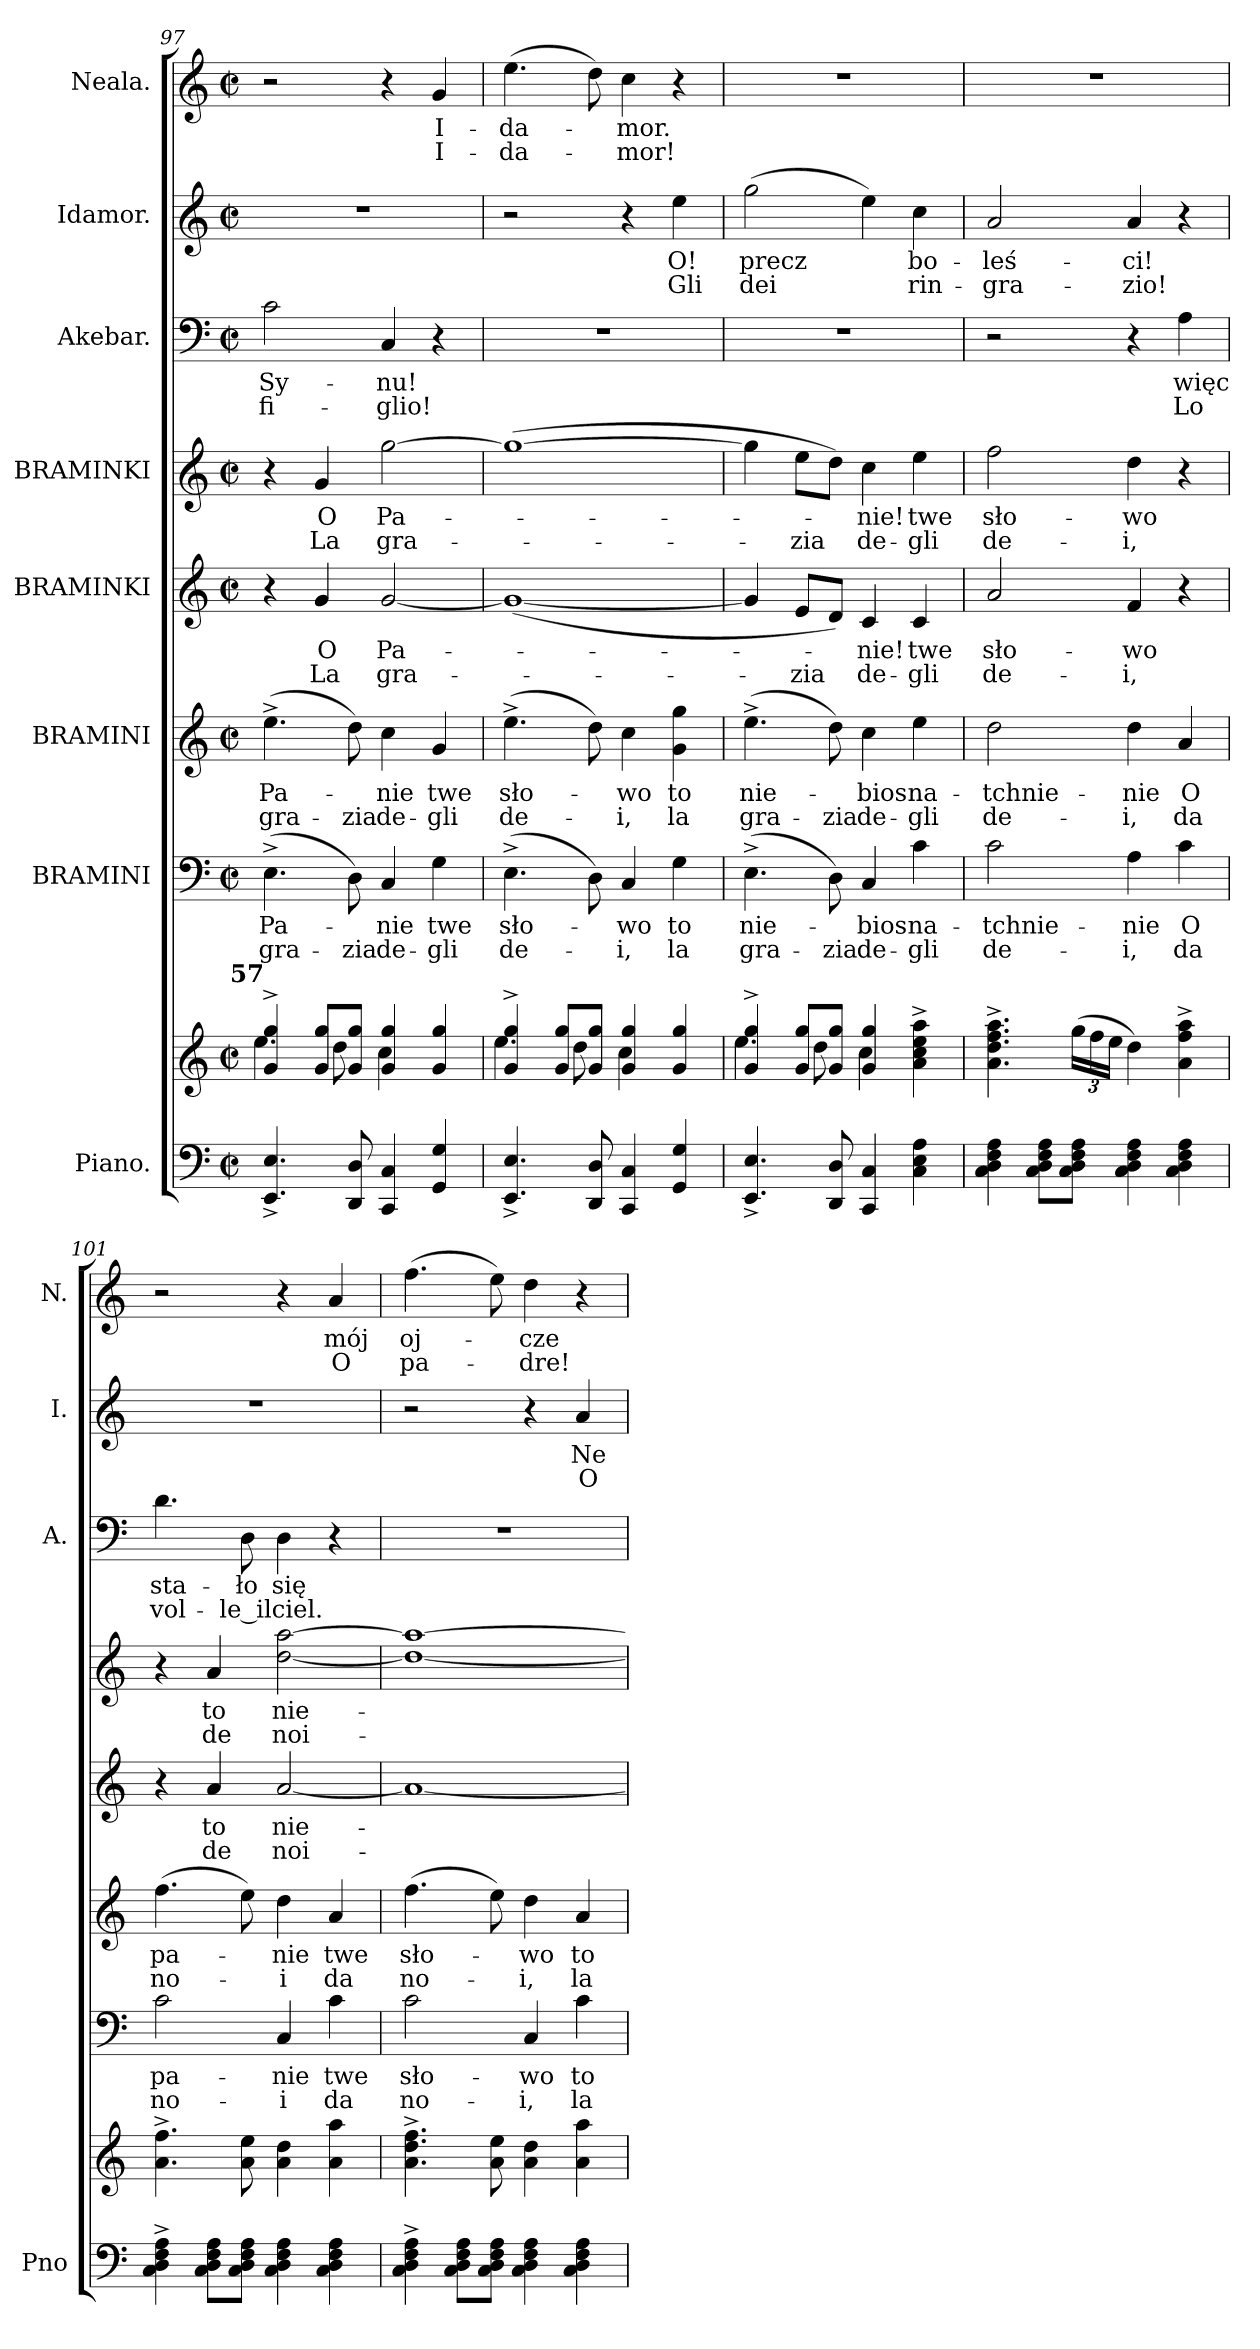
**kern	**kern	**kern	**text	**text	**kern	**text	**text	**kern	**text	**text	**kern	**text	**text	**kern	**text	**text	**kern	**text	**text	**kern	**text	**text
*part8	*part8	*part7	*part7	*part7	*part6	*part6	*part6	*part5	*part5	*part5	*part4	*part4	*part4	*part3	*part3	*part3	*part2	*part2	*part2	*part1	*part1	*part1
*staff9	*staff8	*staff7	*staff7	*staff7	*staff6	*staff6	*staff6	*staff5	*staff5	*staff5	*staff4	*staff4	*staff4	*staff3	*staff3	*staff3	*staff2	*staff2	*staff2	*staff1	*staff1	*staff1
*I"Piano.	*	*I"BRAMINI	*	*	*I"BRAMINI	*	*	*I"BRAMINKI	*	*	*I"BRAMINKI	*	*	*I"Akebar.	*	*	*I"Idamor.	*	*	*I"Neala.	*	*
*I'Pno	*	*	*	*	*	*	*	*	*	*	*	*	*	*I'A.	*	*	*I'I.	*	*	*I'N.	*	*
*clefF4	*clefG2	*clefF4	*	*	*clefG2	*	*	*clefG2	*	*	*clefG2	*	*	*clefF4	*	*	*clefG2	*	*	*clefG2	*	*
*	*	*	*	*	*ITrd8c12	*	*	*	*	*	*	*	*	*	*	*	*ITrd8c12	*	*	*	*	*
*k[]	*k[]	*k[]	*	*	*k[]	*	*	*k[]	*	*	*k[]	*	*	*k[]	*	*	*k[]	*	*	*k[]	*	*
*a:	*a:	*a:	*	*	*a:	*	*	*a:	*	*	*a:	*	*	*a:	*	*	*a:	*	*	*a:	*	*
*M2/2	*M2/2	*M2/2	*	*	*M2/2	*	*	*M2/2	*	*	*M2/2	*	*	*M2/2	*	*	*M2/2	*	*	*M2/2	*	*
*met(c|)	*met(c|)	*met(c|)	*	*	*met(c|)	*	*	*met(c|)	*	*	*met(c|)	*	*	*met(c|)	*	*	*met(c|)	*	*	*met(c|)	*	*
=97	=97	=97	=97	=97	=97	=97	=97	=97	=97	=97	=97	=97	=97	=97	=97	=97	=97	=97	=97	=97	=97	=97
*	*^	*	*	*	*	*	*	*	*	*	*	*	*	*	*	*	*	*	*	*	*	*
!	!LO:TX:a:B:rj:t=57	!	!	!	!	!	!	!	!	!	!	!	!	!	!	!	!	!	!	!	!	!	!
4.EE^/ 4.E^/	4g^</ 4gg^</	4.ee\	(4.E^\	Pa-	gra-	(4.e^\	Pa-	gra-	4r	.	.	4r	.	.	2c\	Sy-	fi-	1r	.	.	2r	.	.
.	8g/ 8gg/L	.	.	.	.	.	.	.	4g/	O	La	4g/	O	La	.	.	.	.	.	.	.	.	.
8DD/ 8D/	8g/ 8gg/J	8dd\	8D\)	.	-zia	8d\)	.	-zia	.	.	.	.	.	.	.	.	.	.	.	.	.	.	.
4CC/ 4C/	4g/ 4gg/	4cc\	4C/	-nie	de-	4c\	-nie	de-	[2g/	Pa-	gra-	[2gg\	Pa-	gra-	4C/	-nu!	-glio!	.	.	.	4r	.	.
4GG/ 4G/	4g/ 4gg/	4ryy	4G\	twe	-gli	4G/	twe	-gli	.	.	.	.	.	.	4r	.	.	.	.	.	4g/	I-	I-
=98	=98	=98	=98	=98	=98	=98	=98	=98	=98	=98	=98	=98	=98	=98	=98	=98	=98	=98	=98	=98	=98	=98	=98
4.EE^/ 4.E^/	4g^</ 4gg^</	4.ee\	(4.E^\	sło-	de-	(4.e^\	sło-	de-	(1g_	.	.	(1gg_	.	.	1r	.	.	2r	.	.	(4.ee\	-da-	-da-
.	8g/ 8gg/L	.	.	.	.	.	.	.	.	.	.	.	.	.	.	.	.	.	.	.	.	.	.
8DD/ 8D/	8g/ 8gg/J	8dd\	8D\)	.	.	8d\)	.	.	.	.	.	.	.	.	.	.	.	.	.	.	8dd\)	.	.
4CC/ 4C/	4g/ 4gg/	4cc\	4C/	-wo	-i,	4c\	-wo	-i,	.	.	.	.	.	.	.	.	.	4r	.	.	4cc\	-mor.	-mor!
4GG/ 4G/	4g/ 4gg/	4ryy	4G\	to	la	4G\ 4g\	to	la	.	.	.	.	.	.	.	.	.	4e\	O!	Gli	4r	.	.
=99	=99	=99	=99	=99	=99	=99	=99	=99	=99	=99	=99	=99	=99	=99	=99	=99	=99	=99	=99	=99	=99	=99	=99
4.EE^/ 4.E^/	4g^</ 4gg^</	4.ee\	(4.E^\	nie-	gra-	(4.e^\	nie-	gra-	4g/]	.	.	4gg\]	.	.	1r	.	.	(2g\	precz	dei	1r	.	.
.	8g/ 8gg/L	.	.	.	.	.	.	.	8e/L	.	-zia	8ee\L	.	-zia	.	.	.	.	.	.	.	.	.
8DD/ 8D/	8g/ 8gg/J	8dd\	8D\)	.	-zia	8d\)	.	-zia	8d/J)	.	.	8dd\J)	.	.	.	.	.	.	.	.	.	.	.
4CC/ 4C/	4g/ 4gg/	4cc\	4C/	-bios	de-	4c\	-bios	de-	4c/	-nie!	de-	4cc\	-nie!	de-	.	.	.	4e\)	.	.	.	.	.
4C\ 4E\ 4A\	4a^<\ 4cc^<\ 4ee^<\ 4aa^<\	4ryy	4c\	na-	-gli	4e\	na-	-gli	4c/	twe	-gli	4ee\	twe	-gli	.	.	.	4c\	bo-	rin-	.	.	.
*	*v	*v	*	*	*	*	*	*	*	*	*	*	*	*	*	*	*	*	*	*	*	*	*
=100	=100	=100	=100	=100	=100	=100	=100	=100	=100	=100	=100	=100	=100	=100	=100	=100	=100	=100	=100	=100	=100	=100
4C\ 4D\ 4F\ 4A\	4.a^<\ 4.dd^<\ 4.ff^<\ 4.aa^<\	2c\	-tchnie-	de-	2d\	-tchnie-	de-	2a/	sło-	de-	2ff\	sło-	de-	2r	.	.	2A/	-leś-	-gra-	1r	.	.
8C\ 8D\ 8F\ 8A\L	.	.	.	.	.	.	.	.	.	.	.	.	.	.	.	.	.	.	.	.	.	.
8C\ 8D\ 8F\ 8A\J	(24gg\LL	.	.	.	.	.	.	.	.	.	.	.	.	.	.	.	.	.	.	.	.	.
.	24ff\	.	.	.	.	.	.	.	.	.	.	.	.	.	.	.	.	.	.	.	.	.
.	24ee\JJ	.	.	.	.	.	.	.	.	.	.	.	.	.	.	.	.	.	.	.	.	.
4C\ 4D\ 4F\ 4A\	4dd\)	4A\	-nie	-i,	4d\	-nie	-i,	4f/	-wo	-i,	4dd\	-wo	-i,	4r	.	.	4A/	-ci!	-zio!	.	.	.
4C\ 4D\ 4F\ 4A\	4a^<\ 4ff^<\ 4aa^<\	4c\	O	da	4A/	O	da	4r	.	.	4r	.	.	4A\	więc	Lo	4r	.	.	.	.	.
=101	=101	=101	=101	=101	=101	=101	=101	=101	=101	=101	=101	=101	=101	=101	=101	=101	=101	=101	=101	=101	=101	=101
4C^\ 4D^\ 4F^\ 4A^\	4.a^\ 4.ff^\	2c\	pa-	no-	(4.f\	pa-	no-	4r	.	.	4r	.	.	4.d\	sta-	vol-	1r	.	.	2r	.	.
8C\ 8D\ 8F\ 8A\L	.	.	.	.	.	.	.	4a/	to	de	4a/	to	de	.	.	.	.	.	.	.	.	.
8C\ 8D\ 8F\ 8A\J	8a\ 8ee\	.	.	.	8e\)	.	.	.	.	.	.	.	.	8D\	-ło	-le_il	.	.	.	.	.	.
4C\ 4D\ 4F\ 4A\	4a\ 4dd\	4C/	-nie	-i	4d\	-nie	-i	[2a/	nie-	noi-	[2dd\ [2aa\	nie-	noi-	4D\	się	ciel.	.	.	.	4r	.	.
4C\ 4D\ 4F\ 4A\	4a\ 4aa\	4c\	twe	da	4A/	twe	da	.	.	.	.	.	.	4r	.	.	.	.	.	4a/	mój	O
=102	=102	=102	=102	=102	=102	=102	=102	=102	=102	=102	=102	=102	=102	=102	=102	=102	=102	=102	=102	=102	=102	=102
4C^\ 4D^\ 4F^\ 4A^\	4.a^\ 4.dd^\ 4.ff^\	2c\	sło-	no-	(4.f\	sło-	no-	1a_	.	.	1dd_ 1aa_	.	.	1r	.	.	2r	.	.	(4.ff\	oj-	pa-
8C\ 8D\ 8F\ 8A\L	.	.	.	.	.	.	.	.	.	.	.	.	.	.	.	.	.	.	.	.	.	.
8C\ 8D\ 8F\ 8A\J	8a\ 8ee\	.	.	.	8e\)	.	.	.	.	.	.	.	.	.	.	.	.	.	.	8ee\)	.	.
4C\ 4D\ 4F\ 4A\	4a\ 4dd\	4C/	-wo	-i,	4d\	-wo	-i,	.	.	.	.	.	.	.	.	.	4r	.	.	4dd\	-cze	-dre!
4C\ 4D\ 4F\ 4A\	4a\ 4aa\	4c\	to	la	4A/	to	la	.	.	.	.	.	.	.	.	.	4A/	Ne-	O	4r	.	.
=	=	=	=	=	=	=	=	=	=	=	=	=	=	=	=	=	=	=	=	=	=	=
*-	*-	*-	*-	*-	*-	*-	*-	*-	*-	*-	*-	*-	*-	*-	*-	*-	*-	*-	*-	*-	*-	*-
